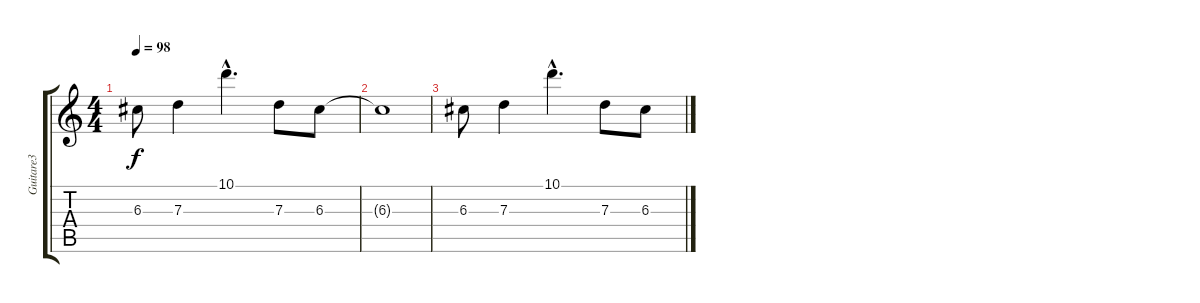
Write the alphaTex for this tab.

\track ("Guitare3" "Guitare3") {instrument overdrivenguitar}
\staff {score tabs}
\tuning (E4 B3 G3 D3 A2 E2) {hide}
\ts (4 4)
\tempo 98
\clef g2
\ks c
6.3.8{dy f} 7.3.4 10.1{hac}.4{d} 7.3.8 6.3.8 |
6.3{t}.1 |
6.3.8 7.3.4 10.1{hac}.4{d} 7.3.8 6.3.8
